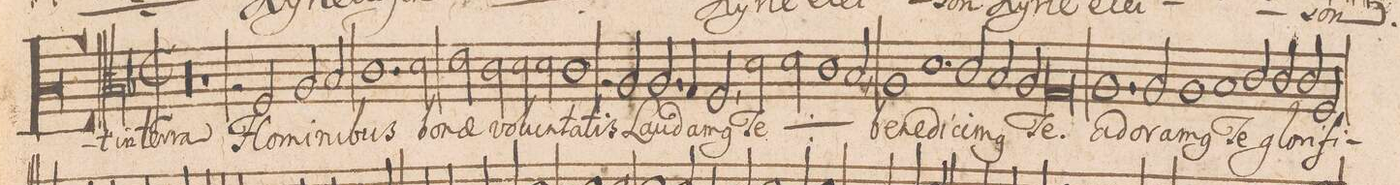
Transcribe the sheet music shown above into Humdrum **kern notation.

**kern	**text
*I"TENOR.	*
*clefC3	*
*k[b-]	*
*met(C|)	*
*M2/1	*
00r	.
=2-	=2-
=3-	=3-
1rc	.
2rA	.
2F/	Ho-
=4-	=4-
2A/	-mi-
2B-/	-ni-
1.c	-bus
=5-	=5-
*2\right	*
2d\	bo-
2e\	-nae
2c\	vo-
=6-	=6-
2d\	-lun-
2d\	-ta-
1c	-tis
=7-	=7-
2rA	.
2A/	Lau-
2.A/	-da-
4G/	-m(us)
=8-	=8-
2F,/	Te
*	*ij
2d\	Lau-
2d\	-da-
1c\	-mus
=9-	=9-
2B-,/	te
*	*Xij
1A	be-
=10-	=10-
1.d	-ne-
2c/	-di-
=11-	=11-
2B-/	-ci-
2A/	-m(us)
0G	Te.
=12-	=12-
1.A	a-
=13-	=13-
2A/	-do-
1A	-ra-
=14-	=14-
1B-	-m(us)
2c/	Te
2c/	glo-
=15-	=15-
2c/	-ri-
2F/	-fi-
*-	*-
